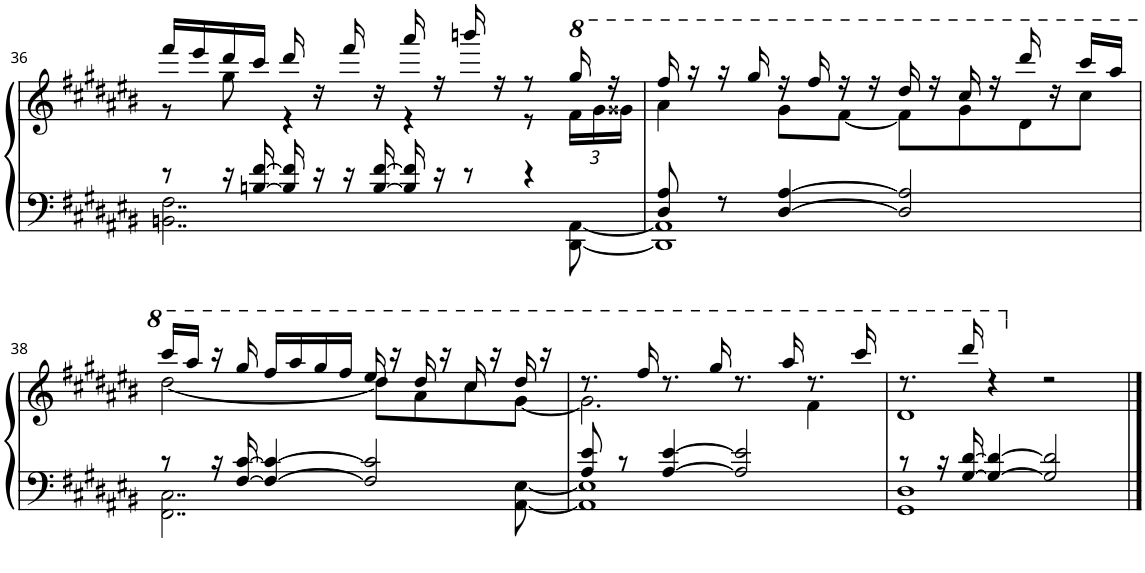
**kern	**kern
*part1	*part1
*staff2	*staff1
*I"Piano	*
*I'Pno.	*
!!LO:PB:g=z
*clefF4	*clefG2
*k[f#c#g#d#a#e#b#]	*k[f#c#g#d#a#e#b#]
*M4/4	*M4/4
=36	=36
*^	*^
8r	2..BBn\ 2..F#\	16fff#/LL	8r
.	.	16eee#/	.
16r	.	16ddd#/	8gg#\
[16Bn/ [16f#/	.	16ccc#/JJ	.
16B/] 16f#/]	.	16ddd#/	4r
16r	.	16r	.
16r	.	16fff#/	.
[16B/ [16f#/	.	16r	.
16B/] 16f#/]	.	16aaa#/	4r
16r	.	16r	.
8r	.	16bbbn/	.
.	.	16r	.
4r	.	8r	8r
*	*	*8va	*
*	*	*	*Xbrackettup
.	[8DD#\ [8AA#\	16ggg#/	24ff#\LL
.	.	.	24gg#\
.	.	16r	.
.	.	.	24gg##X\JJ
=37	=37	=37	=37
8D#/ 8A#/	1DD#] 1AA#]	16fff#/	4aa#\
.	.	16r	.
8r	.	16r	.
.	.	16ggg#/	.
[4D#/ [4A#/	.	16r	8gg#\L
.	.	16fff#/	.
.	.	16r	[8ff#\J
.	.	16r	.
2D#/] 2A#/]	.	16ddd#/	8ff#\L]
.	.	16r	.
.	.	16ccc#/	8gg#\
.	.	16r	.
.	.	16dddd#/	8dd#\
.	.	16r	.
.	.	16cccc#/LL	8ccc#\J
.	.	16aaa#/JJ	.
!!LO:LB:g=z	!!
=38	=38	=38	=38
8r	2..FF#\ 2..C#\	16cccc#/LL	[2ddd#\
.	.	16aaa#/JJ	.
16r	.	16r	.
[16F#/ [16c#/	.	16ggg#/	.
4F#/_ 4c#/_	.	16fff#/LL	.
.	.	16aaa#/	.
.	.	16ggg#/	.
.	.	16fff#/JJ	.
2F#/] 2c#/]	.	16eee#/	8ddd#\L]
.	.	16r	.
.	.	16ddd#/	8aa#\
.	.	16r	.
.	.	16ccc#/	8ccc#\
.	.	16r	.
.	[8AA#\ [8E#\	16ddd#/	[8gg#\J
.	.	16r	.
=39	=39	=39	=39
8A#/ 8e#/	1AA#] 1E#]	8.r	2.gg#\]
8r	.	.	.
.	.	16fff#/	.
[4A#/ [4e#/	.	8.r	.
.	.	16ggg#/	.
2A#/] 2e#/]	.	8.r	.
.	.	16aaa#/	.
.	.	8.r	4ff#\
.	.	16cccc#/	.
=40	=40	=40	=40
8r	1GG# 1D#	8.r	1dd#
16r	.	.	.
[16G#/ [16d#/	.	16dddd#/	.
4G#/_ 4d#/_	.	4r	.
*	*	*X8va	*
2G#/] 2d#/]	.	2r	.
*v	*v	*	*
*	*v	*v
==	==
*-	*-
